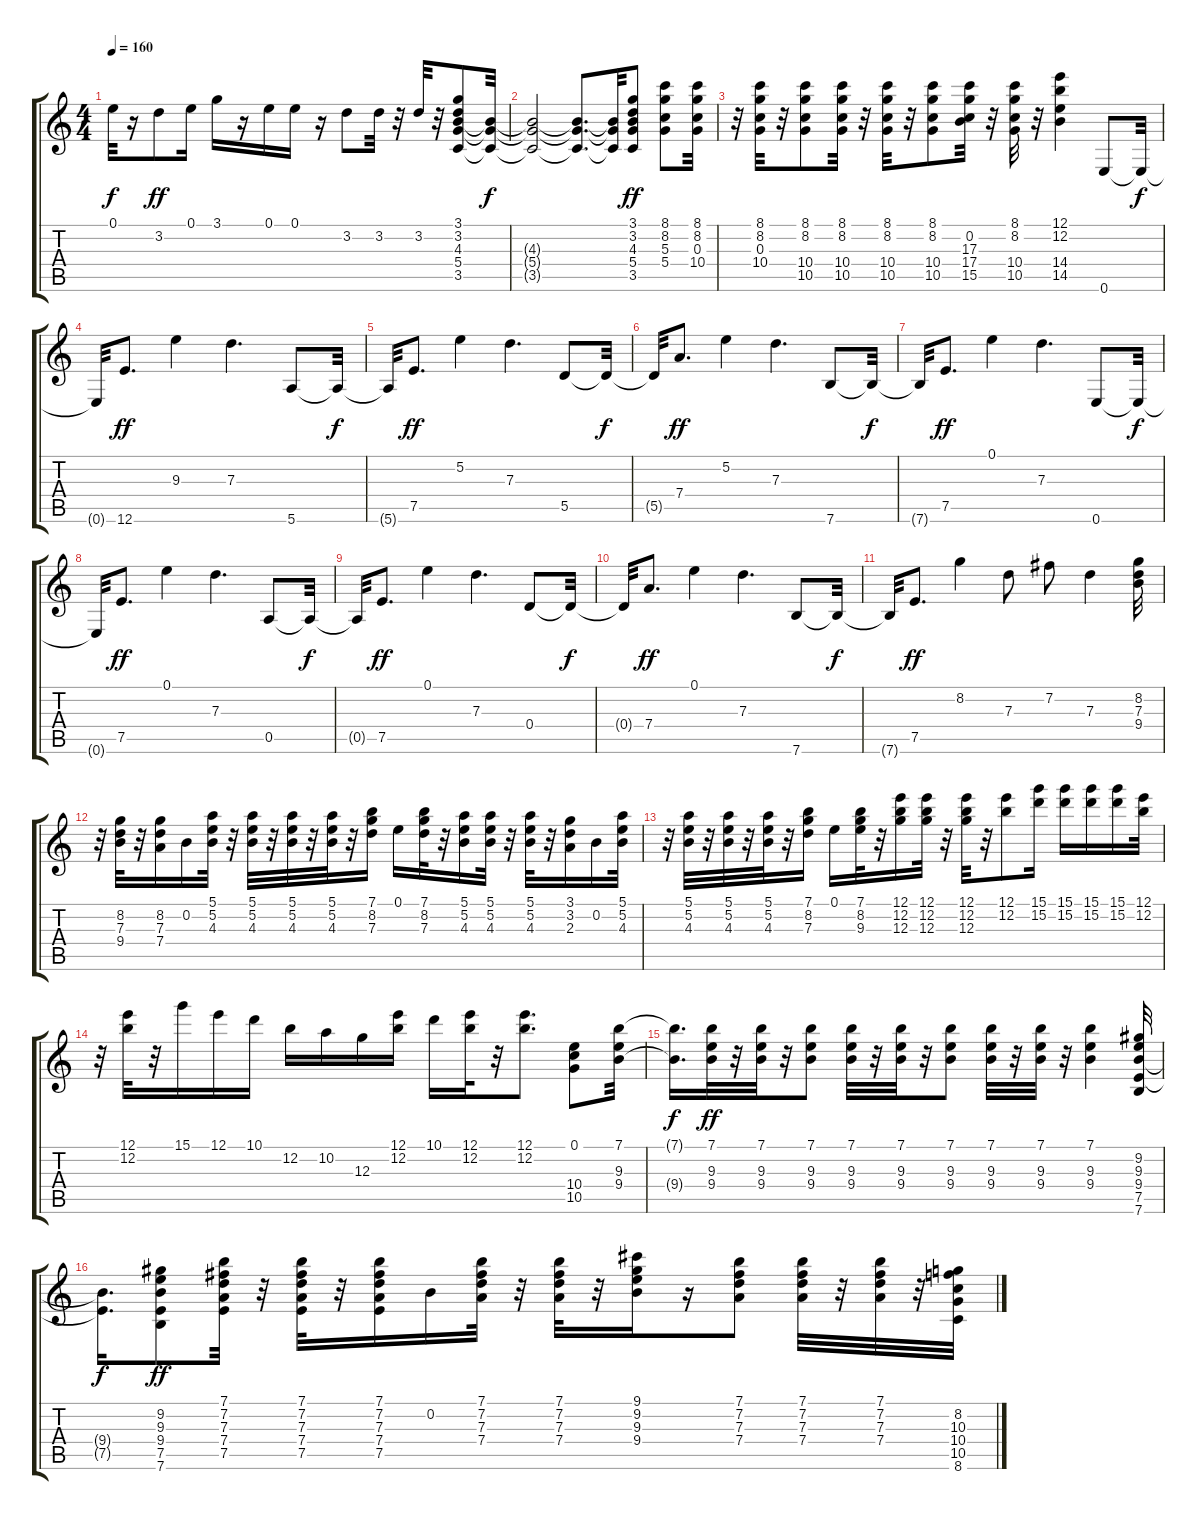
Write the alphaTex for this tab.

\track "" {instrument distortionguitar}
\staff {score tabs}
\tuning (E4 B3 G3 D3 A2 E2) {hide}
\ts (4 4)
\tempo 160
\clef g2
\ks c
0.1{t}.32{dy f} r.16 3.2.8{dy ff} 0.1.16 3.1.16 r.16 0.1.16 0.1.16 r.16 3.2.8 3.2.32 r.32 3.2.32 r.32 (3.1 3.2 4.3 5.4 3.5).8 (4.3{t} 5.4{t} 3.5{t}).32{dy f} |
(4.3{t} 5.4{t} 3.5{t}).2 (4.3{t} 5.4{t} 3.5{t}).8{d} (4.3{t} 5.4{t} 3.5{t}).32 (3.1 3.2 4.3 5.4 3.5).8{dy ff} (8.1 8.2 5.3 5.4).8 (8.1 8.2 0.3 10.4).32 |
r.32 (8.1 8.2 0.3 10.4).32 r.32 (8.1 8.2 10.4 10.5).8 (8.1 8.2 10.4 10.5).32 r.32 (8.1 8.2 10.4 10.5).32 r.32 (8.1 8.2 10.4 10.5).8 (0.2 17.3 17.4 15.5).32 r.32 (8.1 8.2 10.4 10.5).32 r.32 (12.1 12.2 14.4 14.5).4 0.6.8 0.6{t}.32{dy f} |
0.6{t}.32 12.6.8{d dy ff} 9.3.4 7.3.4{d} 5.6.8 5.6{t}.32{dy f} |
5.6{t}.32 7.5.8{d dy ff} 5.2.4 7.3.4{d} 5.5.8 5.5{t}.32{dy f} |
5.5{t}.32 7.4.8{d dy ff} 5.2.4 7.3.4{d} 7.6.8 7.6{t}.32{dy f} |
7.6{t}.32 7.5.8{d dy ff} 0.1.4 7.3.4{d} 0.6.8 0.6{t}.32{dy f} |
0.6{t}.32 7.5.8{d dy ff} 0.1.4 7.3.4{d} 0.5.8 0.5{t}.32{dy f} |
0.5{t}.32 7.5.8{d dy ff} 0.1.4 7.3.4{d} 0.4.8 0.4{t}.32{dy f} |
0.4{t}.32 7.4.8{d dy ff} 0.1.4 7.3.4{d} 7.6.8 7.6{t}.32{dy f} |
7.6{t}.32 7.5.8{d dy ff} 8.2.4 7.3.8 7.2.8 7.3.4 (8.2 7.3 9.4).32 |
r.32 (8.2 7.3 9.4).32 r.32 (8.2 7.3 7.4).16 0.2.16 (5.1 5.2 4.3).32 r.32 (5.1 5.2 4.3).32 r.32 (5.1 5.2 4.3).32 r.32 (5.1 5.2 4.3).32 r.32 (7.1 8.2 7.3).16 0.1.16 (7.1 8.2 7.3).32 r.32 (5.1 5.2 4.3).16 (5.1 5.2 4.3).32 r.32 (5.1 5.2 4.3).32 r.32 (3.1 3.2 2.3).16 0.2.16 (5.1 5.2 4.3).32 |
r.32 (5.1 5.2 4.3).32 r.32 (5.1 5.2 4.3).32 r.32 (5.1 5.2 4.3).32 r.32 (7.1 8.2 7.3).16 0.1.16 (7.1 8.2 9.3).32 r.32 (12.1 12.2 12.3).16 (12.1 12.2 12.3).32 r.32 (12.1 12.2 12.3).32 r.32 (12.1 12.2).8 (15.1 15.2).16 (15.1 15.2).16 (15.1 15.2).16 (15.1 15.2).16 (12.1 12.2).32 |
r.32 (12.1 12.2).32 r.32 15.1.16 12.1.16 10.1.16 12.2.16 10.2.16 12.3.16 (12.1 12.2).16 10.1.16 (12.1 12.2).32 r.32 (12.1 12.2).8{d} (0.1 10.4 10.5).8 (7.1 9.3 9.4).32 |
(7.1{t} 9.4{t}).16{d dy f} (7.1 9.3 9.4).32{dy ff} r.32 (7.1 9.3 9.4).32 r.32 (7.1 9.3 9.4).8 (7.1 9.3 9.4).32 r.32 (7.1 9.3 9.4).32 r.32 (7.1 9.3 9.4).8 (7.1 9.3 9.4).32 r.32 (7.1 9.3 9.4).32 r.32 (7.1 9.3 9.4).4 (9.2 9.3 9.4 7.5 7.6).32 |
(9.4{t} 7.5{t}).16{d dy f} (9.2 9.3 9.4 7.5 7.6).8{dy ff} (7.1 7.2 7.3 7.4 7.5).32 r.32 (7.1 7.2 7.3 7.4 7.5).32 r.32 (7.1 7.2 7.3 7.4 7.5).16 0.2.16 (7.1 7.2 7.3 7.4).32 r.32 (7.1 7.2 7.3 7.4).32 r.32 (9.1 9.2 9.3 9.4).16 r.16 (7.1 7.2 7.3 7.4).8 (7.1 7.2 7.3 7.4).32 r.32 (7.1 7.2 7.3 7.4).32 r.32 (8.2 10.3 10.4 10.5 8.6).32
